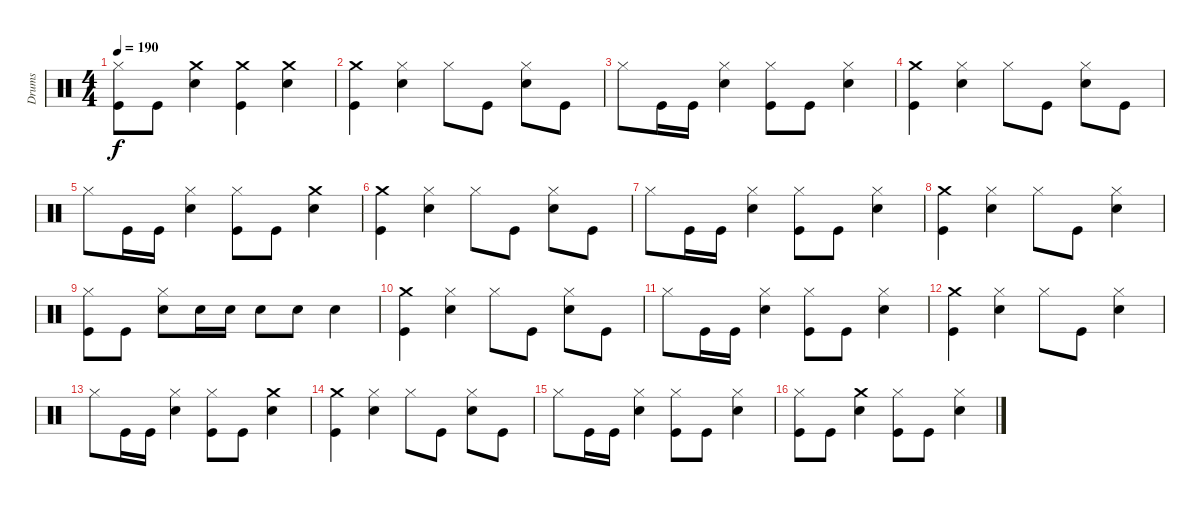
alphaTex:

\track ("Drums" "Drums") {instrument percussion}
\staff {score}
\articulation defaults
\ts (4 4)
\tempo 190
\clef neutral
\ks c
("Kick (hit)" "Hi-Hat (closed)").8{dy f} "Kick (hit)".8 ("Crash medium (hit)" "Snare (hit) 2").4 ("Kick (hit)" "Crash medium (hit)").4 ("Snare (hit) 2" "Crash medium (hit)").4 |
("Kick (hit)" "Crash medium (hit)").4 ("Snare (hit) 2" "Hi-Hat (closed)").4 "Hi-Hat (closed)".8 "Kick (hit)".8 ("Snare (hit) 2" "Hi-Hat (closed)").8 "Kick (hit)".8 |
"Hi-Hat (closed)".8 "Kick (hit)".16 "Kick (hit)".16 ("Snare (hit) 2" "Hi-Hat (closed)").4 ("Kick (hit)" "Hi-Hat (closed)").8 "Kick (hit)".8 ("Snare (hit) 2" "Hi-Hat (closed)").4 |
("Kick (hit)" "Crash medium (hit)").4 ("Hi-Hat (closed)" "Snare (hit) 2").4 "Hi-Hat (closed)".8 "Kick (hit)".8 ("Snare (hit) 2" "Hi-Hat (closed)").8 "Kick (hit)".8 |
"Hi-Hat (closed)".8 "Kick (hit)".16 "Kick (hit)".16 ("Snare (hit) 2" "Hi-Hat (closed)").4 ("Kick (hit)" "Hi-Hat (closed)").8 "Kick (hit)".8 ("Crash medium (hit)" "Snare (hit) 2").4 |
("Kick (hit)" "Crash medium (hit)").4 ("Hi-Hat (closed)" "Snare (hit) 2").4 "Hi-Hat (closed)".8 "Kick (hit)".8 ("Snare (hit) 2" "Hi-Hat (closed)").8 "Kick (hit)".8 |
"Hi-Hat (closed)".8 "Kick (hit)".16 "Kick (hit)".16 ("Snare (hit) 2" "Hi-Hat (closed)").4 ("Kick (hit)" "Hi-Hat (closed)").8 "Kick (hit)".8 ("Snare (hit) 2" "Hi-Hat (closed)").4 |
("Kick (hit)" "Crash medium (hit)").4 ("Hi-Hat (closed)" "Snare (hit) 2").4 "Hi-Hat (closed)".8 "Kick (hit)".8 ("Snare (hit) 2" "Hi-Hat (closed)").4 |
("Kick (hit)" "Hi-Hat (closed)").8 "Kick (hit)".8 ("Snare (hit) 2" "Hi-Hat (closed)").8 "Snare (hit) 2".16 "Snare (hit) 2".16 "Snare (hit) 2".8 "Snare (hit) 2".8 "Snare (hit) 2".4 |
("Kick (hit)" "Crash medium (hit)").4 ("Hi-Hat (closed)" "Snare (hit) 2").4 "Hi-Hat (closed)".8 "Kick (hit)".8 ("Snare (hit) 2" "Hi-Hat (closed)").8 "Kick (hit)".8 |
"Hi-Hat (closed)".8 "Kick (hit)".16 "Kick (hit)".16 ("Snare (hit) 2" "Hi-Hat (closed)").4 ("Kick (hit)" "Hi-Hat (closed)").8 "Kick (hit)".8 ("Snare (hit) 2" "Hi-Hat (closed)").4 |
("Kick (hit)" "Crash medium (hit)").4 ("Hi-Hat (closed)" "Snare (hit) 2").4 "Hi-Hat (closed)".8 "Kick (hit)".8 ("Snare (hit) 2" "Hi-Hat (closed)").4 |
"Hi-Hat (closed)".8 "Kick (hit)".16 "Kick (hit)".16 ("Snare (hit) 2" "Hi-Hat (closed)").4 ("Kick (hit)" "Hi-Hat (closed)").8 "Kick (hit)".8 ("Crash medium (hit)" "Snare (hit) 2").4 |
("Kick (hit)" "Crash medium (hit)").4 ("Hi-Hat (closed)" "Snare (hit) 2").4 "Hi-Hat (closed)".8 "Kick (hit)".8 ("Snare (hit) 2" "Hi-Hat (closed)").8 "Kick (hit)".8 |
"Hi-Hat (closed)".8 "Kick (hit)".16 "Kick (hit)".16 ("Snare (hit) 2" "Hi-Hat (closed)").4 ("Kick (hit)" "Hi-Hat (closed)").8 "Kick (hit)".8 ("Snare (hit) 2" "Hi-Hat (closed)").4 |
("Kick (hit)" "Hi-Hat (closed)").8 "Kick (hit)".8 ("Snare (hit) 2" "Crash medium (hit)").4 ("Kick (hit)" "Hi-Hat (closed)").8 "Kick (hit)".8 ("Snare (hit) 2" "Hi-Hat (closed)").4
